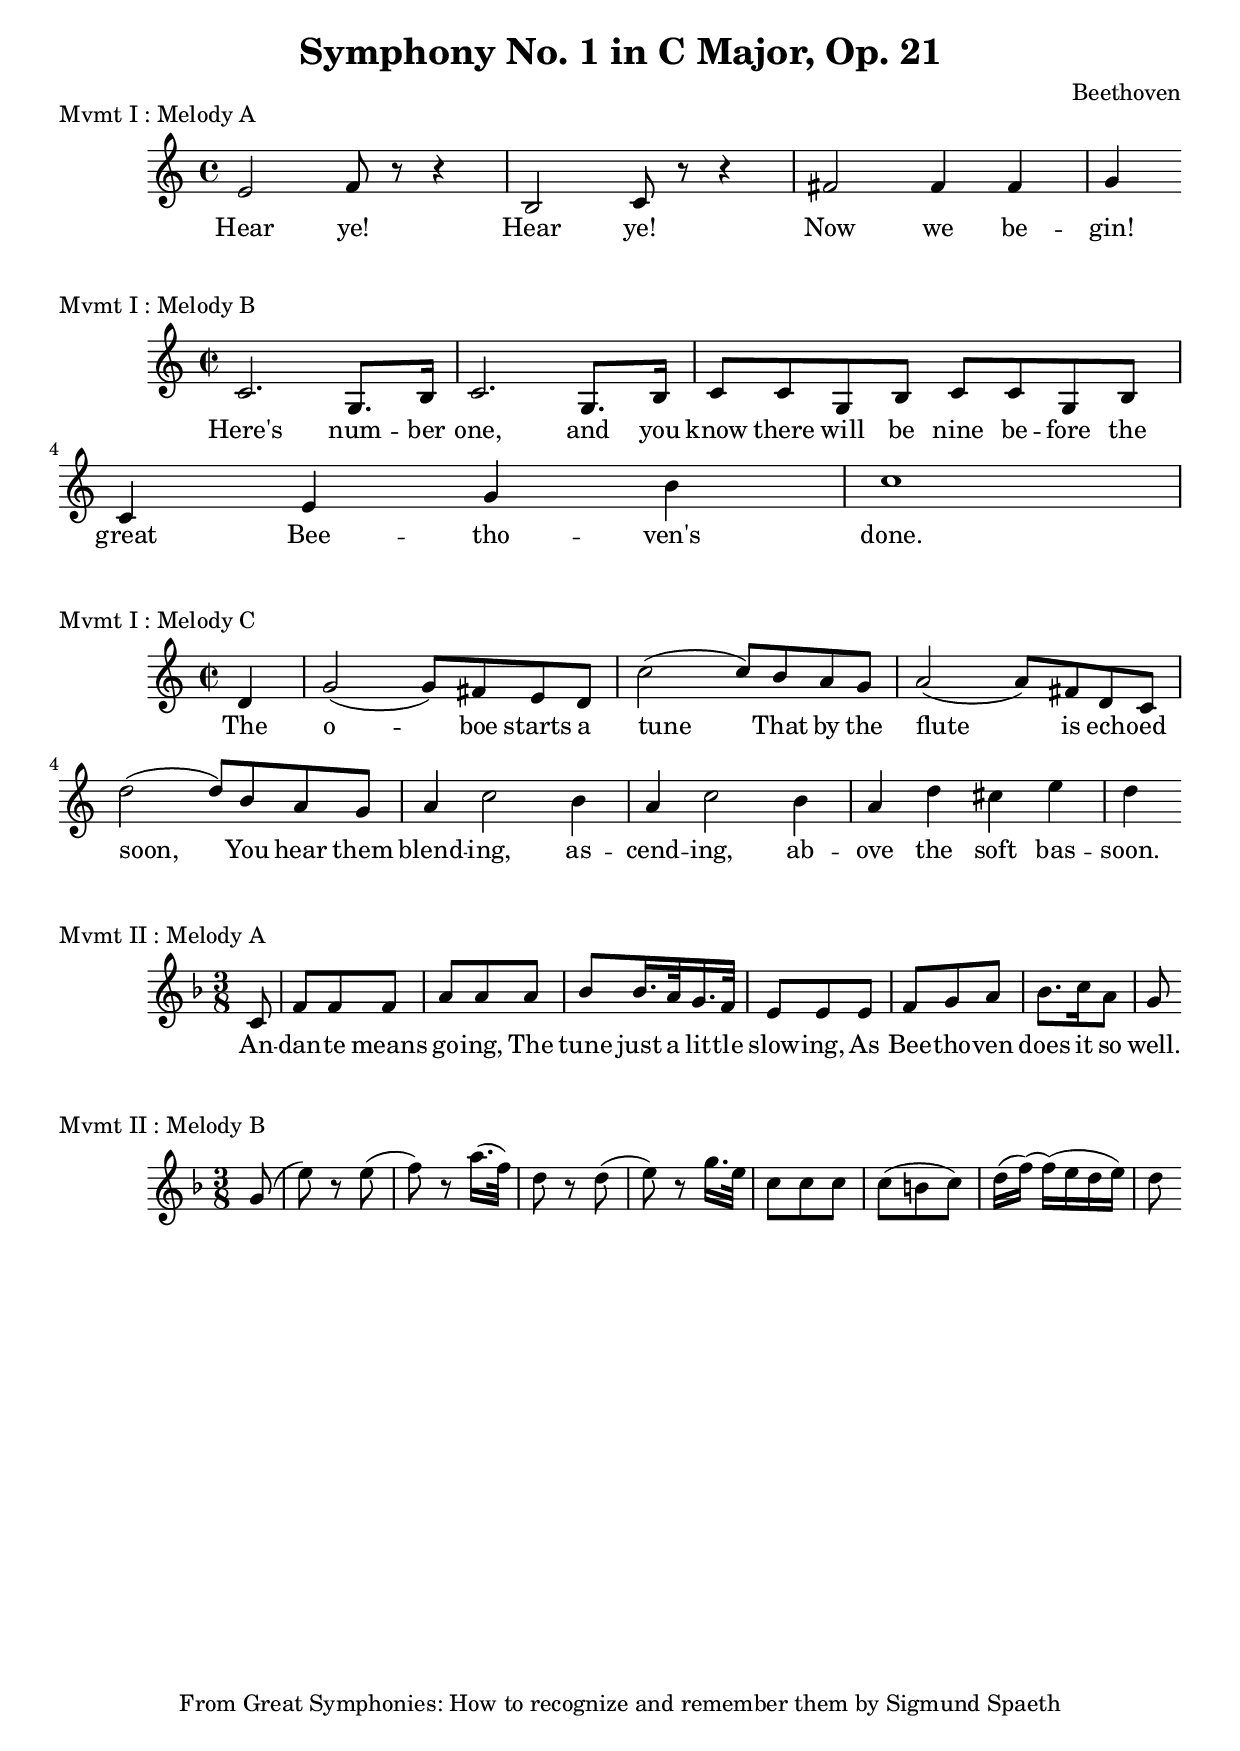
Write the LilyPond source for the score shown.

% Beethoven Symphony No. 1
\version "2.18.2"
% Melody definitions for movements of
% Beethovens's 1st Symphony (beethoven-001)

% Movement I Melody A {{{
melody_ia = <<
    \relative c' {
        \clef "treble"
        \key c \major
        \time 4/4
        e2 f8 r8 r4 | b,2 c8 r8 r4 | fis2 fis4 fis | g
    }
    \addlyrics {
        Hear ye! Hear ye! Now we be -- gin!
    }
>> % }}}

% Movement I Melody B {{{
melody_ib = <<
    \relative c' {
        \clef "treble"
        \key c \major
        \time 2/2
        c2. g8. b16 | c2. g8. b16 |
        c8 c g b c c g b | c4 e g b | c1
    }
    \addlyrics {
        Here's num -- ber one, and you know there will be nine
        be -- fore the great Bee -- tho -- ven's done.
    }
>> % }}}

% Movement I Melody C {{{
melody_ic = <<
    \relative c' {
        \clef "treble"
        \key c \major
        \time 2/2
        \partial 4 d4 |
        g2( g8) fis e d | c'2( c8) b a g |
        a2( a8) fis d c | d'2( d8) b a g |
        a4 c2 b4 | a4 c2 b4 | a4 d cis e | d4
    }
    \addlyrics {
        The o -- -- boe starts a tune
        That by the flute is ech -- oed soon,
        You hear them blend -- ing, as -- cend -- ing,
        ab -- ove the soft bas -- soon.
    }
>> % }}}

% Movement II Melody A {{{
melody_iia = <<
    \relative c' {
        \clef "treble"
        \key f \major
        \time 3/8
        \partial 8 c8 |
        f8 f f | a8 a a | bes8 bes16. a32 g16. f32 |
        e8 e e | f8 g a | bes8. c16 a8 | g8
    }
    \addlyrics {
        An -- dan -- te means go -- ing, The tune just a lit -- tle
        slow -- ing, As Bee -- tho -- ven does it so well.
    }
>> % }}}

% Movement II Melody B {{{
melody_iib = <<
    \relative c' {
        \clef "treble"
        \key f \major
        \time 3/8
        \partial 8 g'8( |
        e'8) r8 e8( | f8) r8 a16.( f32) |
        d8 r8 d8( | e8) r8 g16. e32 |
        c8 c c | c8( b c) | d16([ f)(] f)( e d e) | d8
    }
    \addlyrics {
    }
>> % }}}



\header {
    title = "Symphony No. 1 in C Major, Op. 21"
    composer = "Beethoven"
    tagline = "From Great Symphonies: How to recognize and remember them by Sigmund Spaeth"
}
\layout { ragged-right = ##f }

\score {
    \header {piece = "Mvmt I : Melody A"}
    \melody_ia
}

\score {
    \header {piece = "Mvmt I : Melody B"}
    \melody_ib
}

\score {
    \header {piece = "Mvmt I : Melody C"}
    \melody_ic
}

\score {
    \header {piece = "Mvmt II : Melody A"}
    \melody_iia
}

\score {
    \header {piece = "Mvmt II : Melody B"}
    \melody_iib
}
